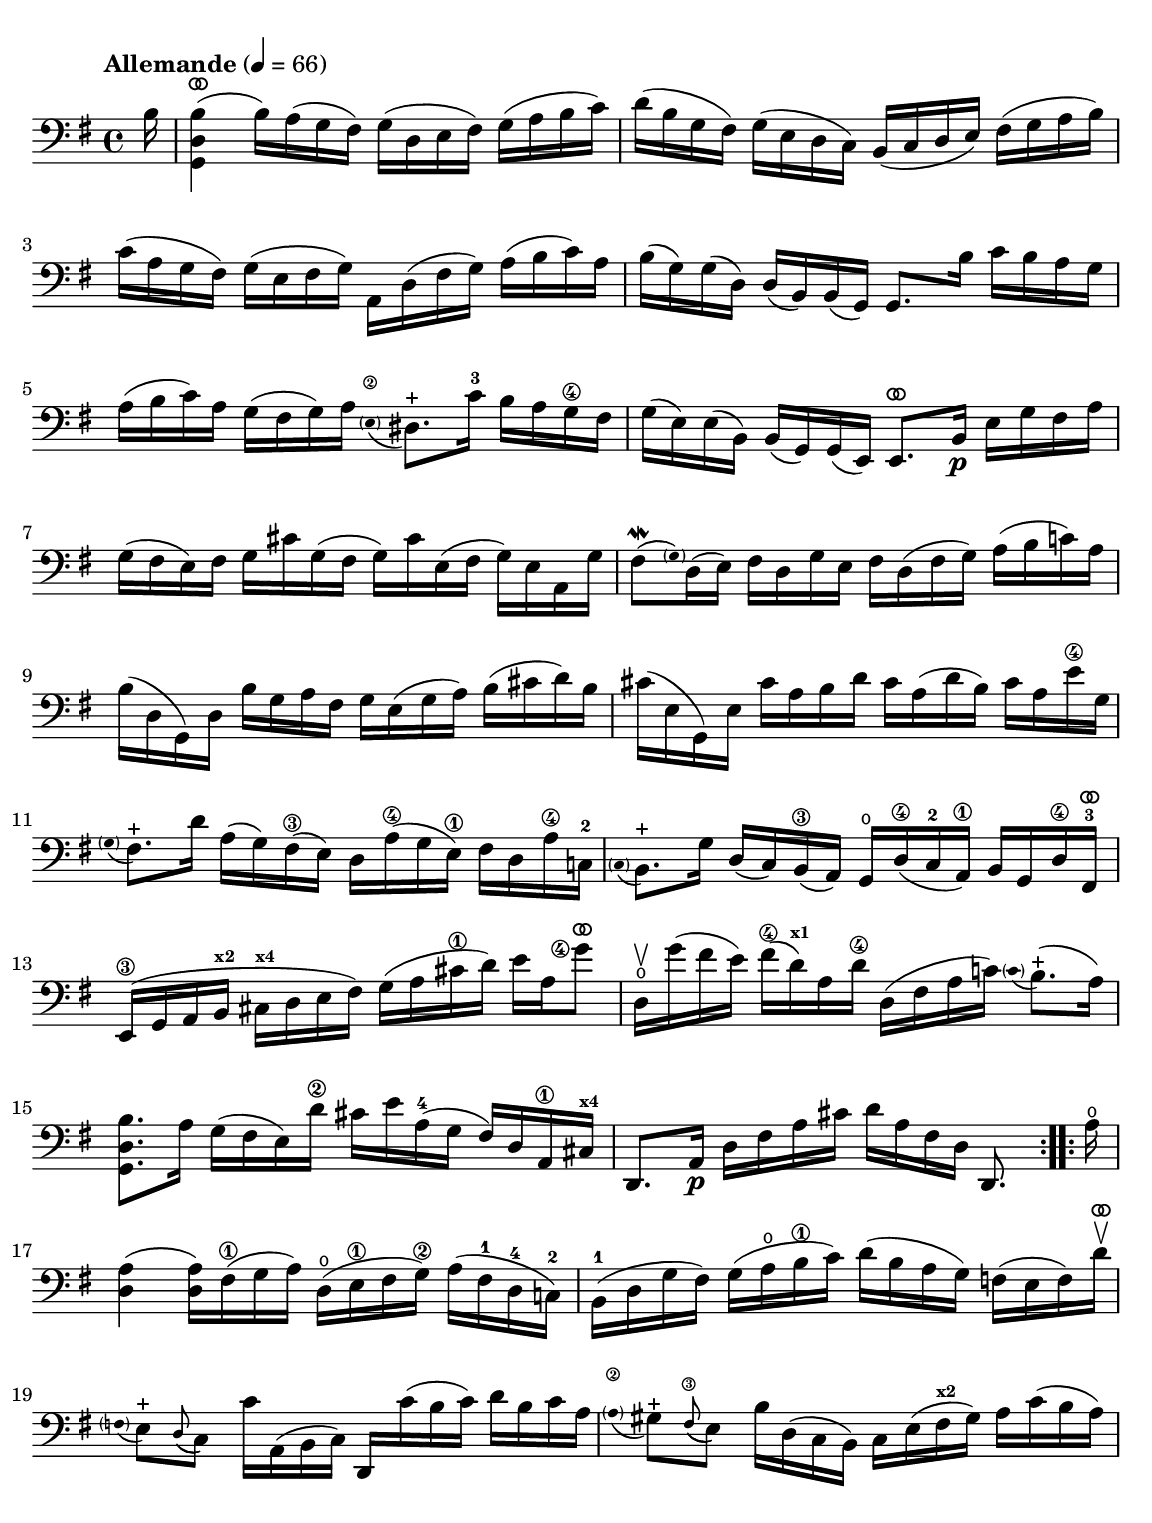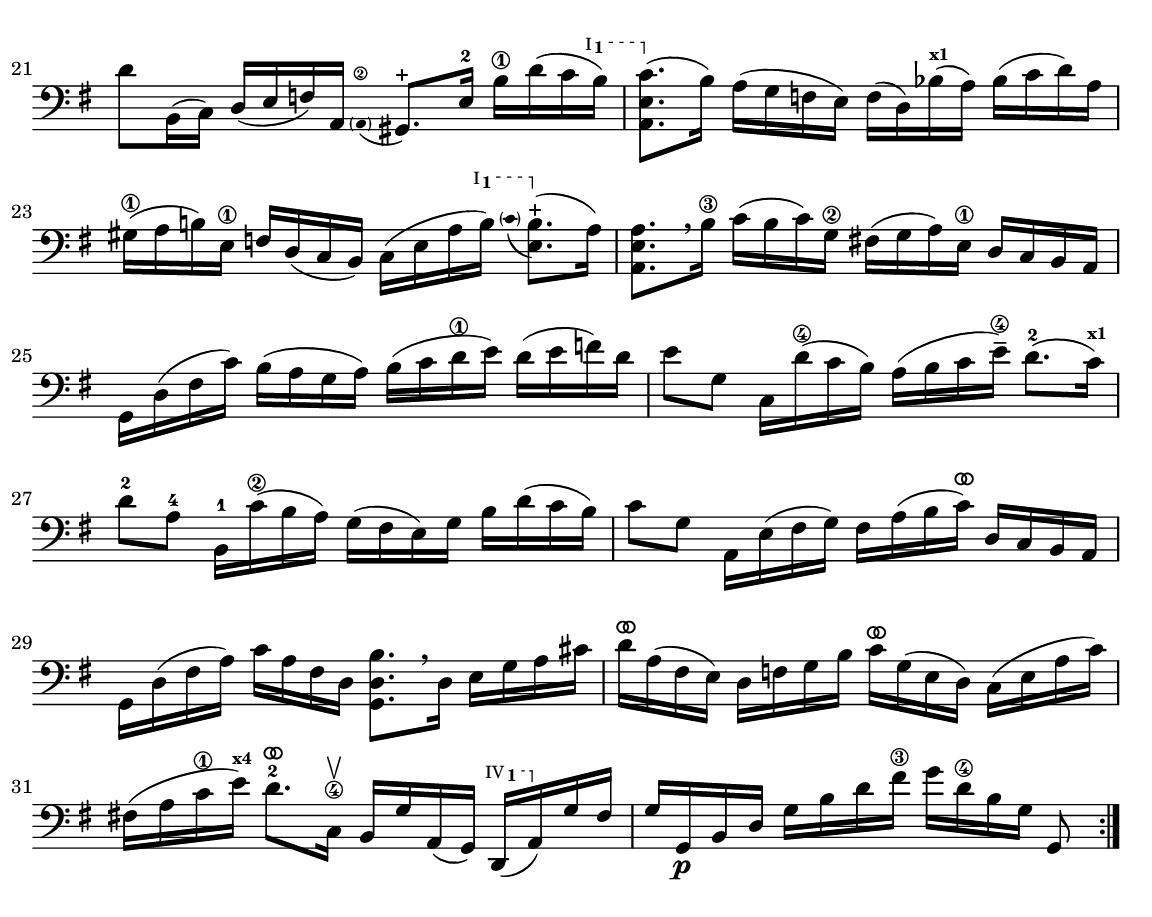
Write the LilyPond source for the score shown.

#(set-global-staff-size 21)

\version "2.18.2"

\header {
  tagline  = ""
}

\language "italiano"

% iPad Pro 12.9

\paper {
  paper-width  = 195\mm
  paper-height = 260\mm
  indent = #0
  page-count = #2
  line-width = #184
  print-page-number = ##f
  ragged-last-bottom = ##t
  ragged-bottom = ##f
%  ragged-last = ##t
}

% function parentheAll allows for accidental symbol to be included in parentheses
%
parentheAll = #(define-music-function (parser location note) (ly:music?)
#{
  \once \override ParenthesesItem.font-size = #-1
  \once \override ParenthesesItem.stencil = #(lambda (grob)
       (let* ((acc (ly:grob-object (ly:grob-parent grob Y) 'accidental-grob))
              (dot (ly:grob-object (ly:grob-parent grob Y) 'dot)))
         (if (not (null? acc)) (ly:pointer-group-interface::add-grob grob 'elements acc))
         (if (not (null? dot)) (ly:pointer-group-interface::add-grob grob 'elements dot))
         (parentheses-item::print grob)))
  \parenthesize $note
#})

% \phrasingSlurDashed
% \SlurDashed
% \slurSolid

allongerUne = \markup {
  \center-column {
    \combine
    \draw-line #'(-2 . 0)
    \arrow-head #X #RIGHT ##f
  }
}

ringsps = #"
  0.15 setlinewidth
  0.9 0.6 moveto
  0.4 0.6 0.5 0 361 arc
  stroke
  1.0 0.6 0.5 0 361 arc
  stroke
  "

vibrato = \markup {
  \with-dimensions #'(-0.2 . 1.6) #'(0 . 1.2)
  \postscript #ringsps
}

startModernBarre =
#(define-event-function (parser location fretnum partial)
   (number? number?)
    #{
      \tweak bound-details.left.text
        \markup
          \teeny \concat {
          #(format #f "~@r" fretnum)
          \hspace #.2
          \lower #.3 \small \bold \fontsize #-2 #(number->string partial)
          \hspace #.5
        }
      \tweak font-size -1
      \tweak font-shape #'upright
      \tweak style #'dashed-line
      \tweak dash-fraction #0.3
      \tweak dash-period #1
      \tweak bound-details.left.stencil-align-dir-y #0.35
      \tweak bound-details.left.padding 2.5 % was 0.25
      \tweak bound-details.left.attach-dir -1
      \tweak bound-details.left-broken.text ##f
      \tweak bound-details.left-broken.attach-dir -1
      %% adjust the numeric values to fit your needs:
      \tweak bound-details.left-broken.padding 0.5 %% was 1.5
      \tweak bound-details.right-broken.padding 0
      \tweak bound-details.right.padding 0.25
      \tweak bound-details.right.attach-dir 2
      \tweak bound-details.right-broken.text ##f
      \tweak bound-details.right.text
        \markup
          \with-dimensions #'(0 . 0) #'(-.3 . 0) %% was (0 . -1)
          \draw-line #'(0 . -1)
      \startTextSpan
   #})

stopBarre = \stopTextSpan

% Analysis brackets under the staff

\layout {
  \context {
    \Voice
    \consists "Horizontal_bracket_engraver"
  }
}

\score {
  \new Staff {
    \set fingeringOrientations = #'(left)
    \override Beam.auto-knee-gap = #2
    \override Hairpin.to-barline = ##f
    \override ParenthesesItem.padding = #0.1
    \override ParenthesesItem.font-size = #-1

    \tempo "Allemande" 4 = 66
    \time 4/4
    \key sol \major
    \clef "bass"

    \repeat volta 2 {
    | \partial 16
      si16
    | <<sol,4 re4 si4(^\vibrato>>
      si16) la16( sol16 fad16) sol16( re16 mi16 fad16)
      sol16( la16 si16 do'16)
    | re'16( si16 sol16 fad16) sol16( mi16 re16 do16)
      si,16( do16 re16 mi16) fad16( sol16 la16 si16)
    | do'16( la16 sol16 fad16) sol16( mi16 fad16 sol16)
      la,16 re16( fad16 sol16) la16( si16 do'16) la16
    | si16( sol16) sol16( re16) re16( si,16)
      si,16( sol,16) sol,8. si16 do'16 si16 la16 sol16
    | la16( si16 do'16) la16 sol16( fad16 sol16) la16
      \appoggiatura {\hide Stem \parenthesize mi8\2 \undo \hide Stem} red8.-+
      do'16-3 si16 la16 sol16\4 fad16
    | sol16( mi16) mi16( si,16)
      si,16( sol,16) sol,16( mi,16) mi,8.^\vibrato
      si,16\p mi16 sol16 fad16 la16
    | sol16( fad16 mi16) fad16 sol16 dod'16 sol16( fad16
      sol16) dod'16 mi16( fad16 sol16) mi16 la,16 sol16
    | fad8\mordent( \grace {\hide Stem \parenthesize sol) \undo \hide Stem}
      re16( mi16) fad16 re16 sol16 mi16 fad16
      re16( fad16 sol16) la16( si16 do'!16) la16
    | si16( re16 sol,16) re16 si16 sol16 la16 fad16
      sol16 mi16( sol16 la16) si16( dod'16 re'16) si16
    | dod'16( mi16 sol,16) mi16 dod'16 la16 si16 re'16
      dod'16 la16( re'16 si16) dod'16 la16 mi'16\4 sol16
    | \appoggiatura {\hide Stem \parenthesize sol8 \undo \hide Stem}
      fad8.-+ re'16 
      la16( sol16) fad16(\3 mi16) re16
      la16(\4 sol16 mi16)\1 fad16 re16 la16\4 do!16-2
    | \appoggiatura {\hide Stem \parenthesize do8 \undo \hide Stem} si,8.-+
      sol16 re16( do16) si,16(\3 la,16) sol,16\open
      re16(\4 do16-2 la,16)\1 si,16 sol,16 re16\4 fad,16-3^\vibrato
    | mi,16(\3 sol,16 la,16 si,16^\markup{\bold\teeny x2}
      dod16^\markup{\bold\teeny x4} re16 mi16 fad16)
      sol16( la16 dod'16\1 re'16) mi'16 la16 <sol'\finger\markup{\circle 4}>8^\vibrato
    | re16\upbow\open sol'16( fad'16 mi'16) fad'16(\4
      re'16)^\markup{\bold\teeny x1} la16 re'16\4
      re16( fad16 la16 do'!16)
      \appoggiatura {\hide Stem \parenthesize do'8 \undo \hide Stem} si8.-+(
      la16)
    | <<sol,8. re8. si8.>> la16 sol16( fad16 mi16) re'16\2
      dod'16 mi'16 la16(-4 sol16 fad16) re16 la,16\1
      dod16^\markup{\bold\teeny x4}
    | re,8. la,16\p re16 fad16 la16 dod'16 re'16 la16 fad16 re16 re,8.
    }

    \repeat volta 2 {
    | \partial 16
      la16\open
    | \set Score.currentBarNumber = #17
      <<re4 la4(>> <<re16 la16)>> fad16(\1 sol16 la16)
      re16(\open mi16\1 fad16 sol16)\2 la16( fad16-1 re16-4 do!16)-2
    | si,16(-1 re16 sol16 fad16) sol16( la16\open si16\1 do'16)
      re'16( si16 la16 sol16) fa!16( mi16 fa16) re'16\upbow^\vibrato
    | \appoggiatura {\hide Stem \parentheAll fa8 \undo \hide Stem}
      mi8[-+ \appoggiatura re8( do8)] do'16 la,16( si,16 do16) re,16
      do'16( si16 do'16) re'16 si16 do'16 la16
    | \appoggiatura {\hide Stem \parenthesize la8\2 \undo \hide Stem}
      sold8-+ \appoggiatura fad8(\3 mi8) si16 re16( do16 si,16)
      do16 mi16( fad16^\markup{\bold\teeny x2} sold16) la16 do'16( si16 la16)
    | re'8 si,16( do16) re16( mi16 fa16) la,16
      \appoggiatura {\hide Stem \parenthesize la,8\2 \undo \hide Stem}
      sold,8.-+ mi16-2 si16\1 re'16( do'16
      \startModernBarre #1 #1 si16)
    | <<la,8. mi8. do'8.(\stopBarre>> si16) la16( sol16 fa!16 mi16)
      fa16( re16) sib16(^\markup{\bold\teeny x1} la16) sib16( do'16 re'16) la16
    | sold16(\1 la16 si!16) mi16\1 fa!16 re16( do16 si,16)
      do16( mi16 la16 \startModernBarre #1 #1 si16)
      <<mi8.
        \appoggiatura {\hide Stem \parenthesize do'8 \undo \hide Stem}
        si8.-+(\stopBarre>> la16)
    | <<la,8. mi8. la8.[>> \breathe si16]\3 do'16( si16 do'16) sol16\2
      fad!16( sol16 la16) mi16\1 re16 do16 si,16 la,16
    | sol,16 re16( fad16 do'16) si16( la16 sol16 la16)
      si16( do'16 re'16\1 mi'16) re'16( mi'16 fa'16) re'16
    | mi'8 sol8 do16 re'16(\4 do'16 si16)
      la16( si16 do'16 mi'16--)\4 re'8.(-2
      do'16)^\markup{\bold\teeny x1}
    | re'8-2 la8-4 si,16-1 do'16(\2 si16 la16)
      sol16( fad16 mi16) sol16 si16 re'16( do'16 si16)
    | do'8 sol8 la,16 mi16( fad16 sol16)
      fad16 la16( si16 do'16)^\vibrato re16 do16 si,16 la,16
    | sol,16 re16( fad16 la16) do'16 la16 fad16 re16
      <<sol,8. re8. si8.[>> \breathe re16] mi16 sol16 la16 dod'16
    | re'16^\vibrato la16( fad16 mi16) re16 fa!16 sol16 si16
      do'16^\vibrato sol16( mi16 re16) do16( mi16 la16 do'16)
    | fad!16( la16 do'16\1 mi'16)^\markup{\bold\teeny x4}
      re'8.-2^\vibrato
      do16\4\upbow si,16 sol16 la,16( sol,16)
      \startModernBarre #4 #1 re,16( la,16) \stopBarre sol16 fad16
    | sol16 sol,16\p si,16 re16 sol16 si16 re'16 fad'16\3
      sol'16 re'16\4 si16 sol16 sol,8
    }
  }
}
